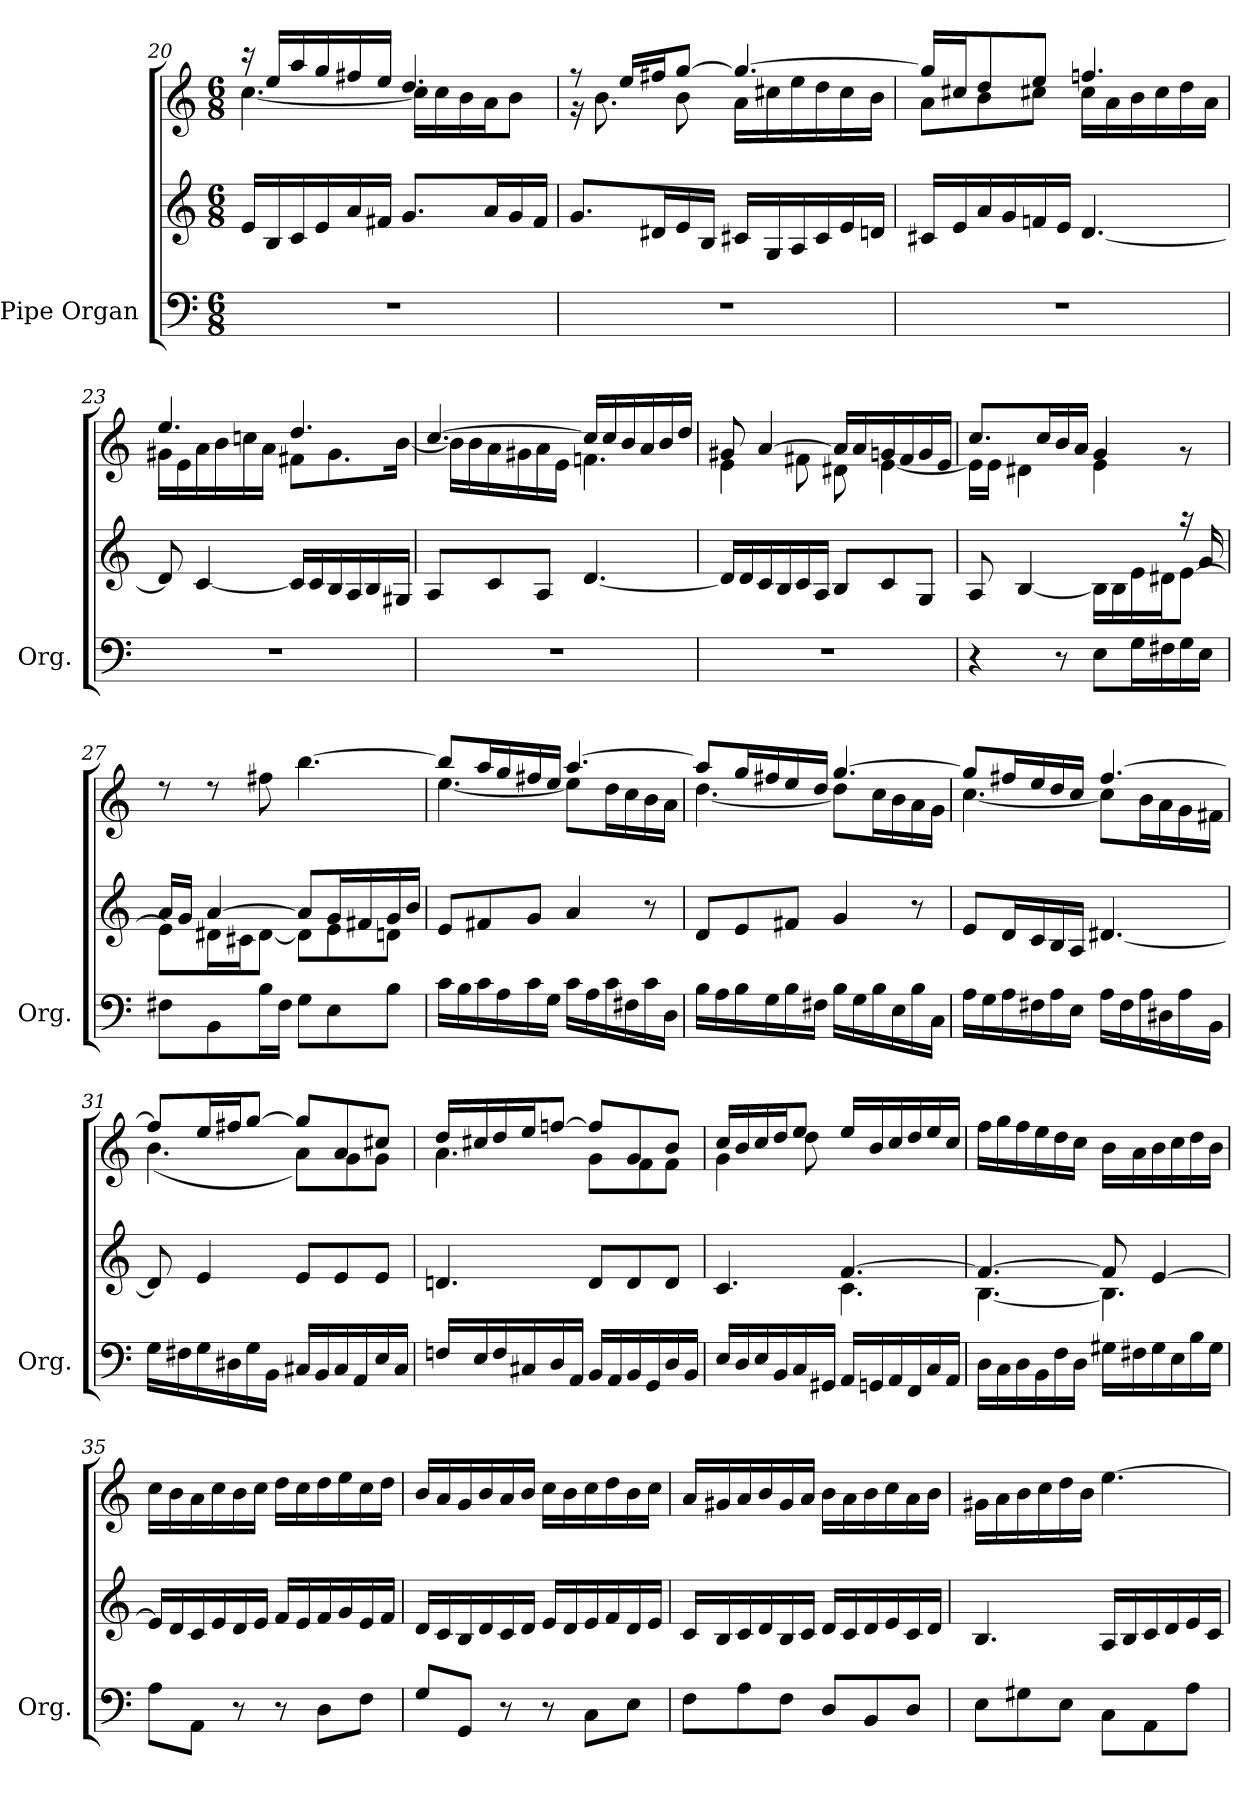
**kern	**kern	**kern
*part1	*part1	*part1
*staff3	*staff2	*staff1
*I"Pipe Organ	*	*
*I'Org.	*	*
!!LO:LB:g=z
*clefF4	*clefG2	*clefG2
*k[]	*k[]	*k[]
*M6/8	*M6/8	*M6/8
=20	=20	=20
*	*	*^
2.r	16e/LL	16r	[4.cc\
.	16B/	16ee/LL	.
.	16c/	16aa/	.
.	16e/	16gg/	.
.	16a/	16ff#X/	.
.	16f#X/JJ	16ee/JJ	.
.	8.g/L	4.dd/	16cc\LL]
.	.	.	16cc\
.	.	.	16b\
.	16a/L	.	16a\J
.	16g/	.	8b\J
.	16f#/JJ	.	.
=21	=21	=21	=21
2.r	8.g/L	8r	16r
.	.	.	8.b\
.	.	16ee/LL	.
.	16d#X/L	16ff#X/J	.
.	16e/	[8gg/J	8b\
.	16B/JJ	.	.
.	16c#X/LL	4.gg/_	16a\LL
.	16G/	.	16cc#X\
.	16A/	.	16ee\
.	16c#/	.	16dd\
.	16e/	.	16cc#\
.	16dn/JJ	.	16b\JJ
!!LO:PB:g=z	!!
=22	=22	=22	=22
2.r	16c#X/LL	16gg/LL]	8a\L
.	16e/	16cc#X/J	.
.	16a/	8dd/	8b\
.	16g/	.	.
.	16fn/	8ee/J	8cc#X\J
.	16e/JJ	.	.
.	[4.d/	4.ffn/	16cc#\LL
.	.	.	16a\
.	.	.	16b\
.	.	.	16cc#\
.	.	.	16dd\
.	.	.	16a\JJ
=23	=23	=23	=23
2.r	8d/]	4.ee/	16g#X\LL
.	.	.	16e\
.	[4c/	.	16a\
.	.	.	16b\
.	.	.	16ccn\
.	.	.	16a\JJ
.	16c/LL]	4.dd/	8f#X\L
.	16c/	.	.
.	16B/	.	8.g#\
.	16A/	.	.
.	16B/	.	.
.	16G#X/JJ	.	[16b\Jk
=24	=24	=24	=24
2.r	8A/L	[4.cc/	16b\LL]
.	.	.	16b\
.	8c/	.	16a\
.	.	.	16g#X\
.	8A/J	.	16a\
.	.	.	16e\JJ
.	[4.d/	16cc/LL]	4.fn\
.	.	16cc/	.
.	.	16b/	.
.	.	16a/	.
.	.	16b/	.
.	.	16dd/JJ	.
!!LO:LB:g=z	!!
=25	=25	=25	=25
2.r	16d/LL]	8g#X/	4e\
.	16d/	.	.
.	16c/	[4a/	.
.	16B/	.	.
.	16c/	.	8f#X\
.	16A/JJ	.	.
.	8B/L	16a/LL]	8d#X\
.	.	16a/	.
.	8c/	16gn/	[4e\
.	.	16f#/	.
.	8G/J	16g/	.
.	.	16e/JJ	.
=26	=26	=26	=26
*	*^	*	*
4r	8A/	8ryy	8.cc/L	16e\LL]
.	.	.	.	16e\JJ
*	*v	*v	*	*
.	[4B/	.	4d#X\
.	.	16cc/L	.
8r	.	16b/	.
.	.	16a/JJ	.
8E\L	16B\LL]	4g/	4e\
.	16B\	.	.
16G\L	16e\	.	.
16F#X\	16d#X\J	.	.
*	*^	*	*
16G\	[8e\J	16raa	8rg	8ryy
16E\JJ	.	16g/	.	.
*	*	*	*v	*v
=27	=27	=27	=27
8F#X\L	16a/LL	8e\L]	8rdd
.	16g/JJ	.	.
8BB\	[4a/	16d#X\L	8rdd
.	.	16c#X\J	.
16B\L	.	[8d#\J	8ff#X\
16F#\JJ	.	.	.
8G\L	8a/L]	8d#\L]	[4.bb\
8E\	16g/L	8e\	.
.	16f#X/	.	.
8B\J	16g/	8dn\J	.
.	16b/JJ	.	.
*	*v	*v	*
!!LO:LB:g=z
=28	=28	=28
*	*	*^
16c\LL	8e/L	8bb/L]	[4.ee\
16B\	.	.	.
16c\	8f#X/	16aa/L	.
16A\	.	16gg/	.
16c\	8g/J	16ff#X/	.
16G\JJ	.	16ee/JJ	.
16c\LL	4a/	[4.aa/	8ee\L]
16A\	.	.	.
16c\	.	.	16dd\L
16F#X\	.	.	16cc\
16c\	8r	.	16b\
16D\JJ	.	.	16a\JJ
=29	=29	=29	=29
16B\LL	8d/L	8aa/L]	[4.dd\
16A\	.	.	.
16B\	8e/	16gg/L	.
16G\	.	16ff#X/	.
16B\	8f#X/J	16ee/	.
16F#X\JJ	.	16dd/JJ	.
16B\LL	4g/	[4.gg/	8dd\L]
16G\	.	.	.
16B\	.	.	16cc\L
16E\	.	.	16b\
16B\	8r	.	16a\
16C\JJ	.	.	16g\JJ
=30	=30	=30	=30
16A\LL	8e/L	8gg/L]	[4.cc\
16G\	.	.	.
16A\	16d/L	16ff#X/L	.
16F#X\	16c/	16ee/	.
16A\	16B/	16dd/	.
16E\JJ	16A/JJ	16cc/JJ	.
16A\LL	[4.d#X/	[4.ff#/	8cc\L]
16F#\	.	.	.
16A\	.	.	16b\L
16D#X\	.	.	16a\
16A\	.	.	16g\
16BB\JJ	.	.	16f#X\JJ
!!LO:LB:g=z	!!
=31	=31	=31	=31
16G\LL	8d#/]	8ff#/L]	(4.b\
16F#X\	.	.	.
16G\	4e/	16ee/L	.
16D#X\	.	16ff#X/J	.
16G\	.	[8gg/J	.
16BB\JJ	.	.	.
16C#X/LL	8e/L	8gg/L]	8a\L)
16BB/	.	.	.
16C#/	8e/	8a/	8g\
16AA/	.	.	.
16E/	8e/J	8cc#X/J	8g\J
16C#/JJ	.	.	.
=32	=32	=32	=32
16Fn/LL	4.dn/	16dd/LL	4.a\
16E/	.	16cc#X/	.
16F/	.	16dd/	.
16C#X/	.	16ee/J	.
16D/	.	[8ffn/J	.
16AA/JJ	.	.	.
16BB/LL	8d/L	8ff/L]	8g\L
16AA/	.	.	.
16BB/	8d/	8g/	8f\
16GG/	.	.	.
16D/	8d/J	8b/J	8f\J
16BB/JJ	.	.	.
=33	=33	=33	=33
*	*^	*	*
16E/LL	4.c/	4.ryy	16cc/LL	4g\
16D/	.	.	16b/	.
16E/	.	.	16cc/	.
16BB/	.	.	16dd/J	.
16C/	.	.	8ee/J	8dd\
16GG#X/JJ	.	.	.	.
16AA/LL	[4.f/	4.c\	16ee/LL	4.ryy
16GGn/	.	.	16b/	.
16AA/	.	.	16cc/	.
16FF/	.	.	16dd/	.
16C/	.	.	16ee/	.
16AA/JJ	.	.	16cc/JJ	.
*	*	*	*v	*v
!!LO:PB:g=z
=34	=34	=34	=34
16D\LL	4.f/_	[4.B\	16ff\LL
16C\	.	.	16gg\
16D\	.	.	16ff\
16BB\	.	.	16ee\
16F\	.	.	16dd\
16D\JJ	.	.	16cc\JJ
16G#X\LL	8f/]	4.B\]	16b\LL
16F#X\	.	.	16a\
16G#\	[4e/	.	16b\
16E\	.	.	16cc\
16B\	.	.	16dd\
16G#\JJ	.	.	16b\JJ
*	*v	*v	*
=35	=35	=35
8A\L	16e/LL]	16cc\LL
.	16d/	16b\
8AA\J	16c/	16a\
.	16e/	16cc\
8r	16d/	16b\
.	16e/JJ	16cc\JJ
8r	16f/LL	16dd\LL
.	16e/	16cc\
8D\L	16f/	16dd\
.	16g/	16ee\
8F\J	16e/	16cc\
.	16f/JJ	16dd\JJ
=36	=36	=36
8G/L	16d/LL	16b/LL
.	16c/	16a/
8GG/J	16B/	16g/
.	16d/	16b/
8r	16c/	16a/
.	16d/JJ	16b/JJ
8r	16e/LL	16cc\LL
.	16d/	16b\
8C\L	16e/	16cc\
.	16f/	16dd\
8E\J	16d/	16b\
.	16e/JJ	16cc\JJ
!!LO:LB:g=z
=37	=37	=37
8F\L	16c/LL	16a/LL
.	16B/	16g#X/
8A\	16c/	16a/
.	16d/	16b/
8F\J	16B/	16g#/
.	16c/JJ	16a/JJ
8D/L	16d/LL	16b\LL
.	16c/	16a\
8BB/	16d/	16b\
.	16e/	16cc\
8D/J	16c/	16a\
.	16d/JJ	16b\JJ
=38	=38	=38
8E\L	4.B/	16g#X\LL
.	.	16a\
8G#X\	.	16b\
.	.	16cc\
8E\J	.	16dd\
.	.	16b\JJ
8C\L	16A/LL	[4.ee\
.	16B/	.
8AA\	16c/	.
.	16d/	.
8A\J	16e/	.
.	16c/JJ	.
=	=	=
*-	*-	*-
